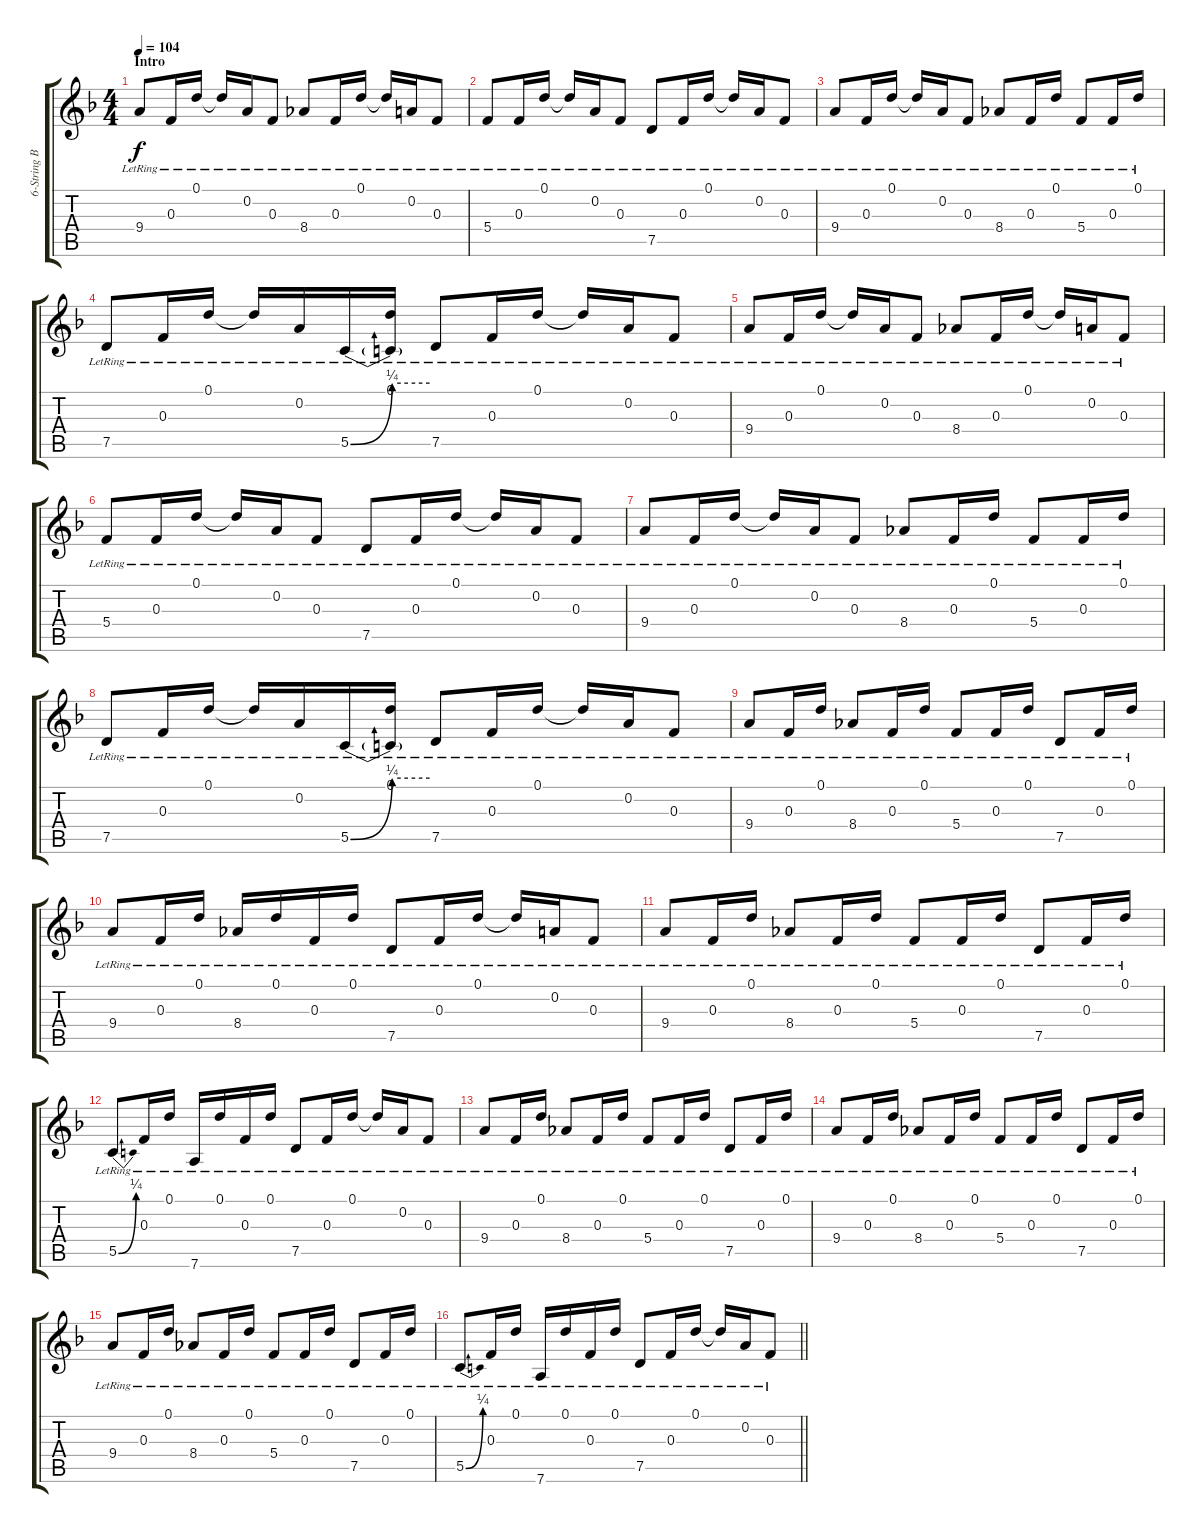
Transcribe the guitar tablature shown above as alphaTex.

\track ("6-String Banjo" "6-String B") {instrument banjo}
\staff {score tabs}
\tuning (D4 A3 F3 C3 G2 D2) {hide}
\displaytranspose 12
\ts (4 4)
\section ("" "Intro")
\tempo 104
\clef g2
\ks dminor
9.4{lr}.8{dy f instrument banjo} 0.3{lr}.16 0.1{lr}.16 0.1{lr t}.16 0.2{lr}.16 0.3{lr}.8 8.4{lr}.8 0.3{lr}.16 0.1{lr}.16 0.1{lr t}.16 0.2{lr}.16 0.3{lr}.8 |
5.4{lr}.8 0.3{lr}.16 0.1{lr}.16 0.1{lr t}.16 0.2{lr}.16 0.3{lr}.8 7.5{lr}.8 0.3{lr}.16 0.1{lr}.16 0.1{lr t}.16 0.2{lr}.16 0.3{lr}.8 |
9.4{lr}.8 0.3{lr}.16 0.1{lr}.16 0.1{lr t}.16 0.2{lr}.16 0.3{lr}.8 8.4{lr}.8 0.3{lr}.16 0.1{lr}.16 5.4{lr}.8 0.3{lr}.16 0.1{lr}.16 |
7.5{lr}.8 0.3{lr}.16 0.1{lr}.16 0.1{lr t}.16 0.2{lr}.16 5.5{be (bend 0 0 60 1) lr}.16 (0.1{lr} 5.5{be (hold 0 1 60 1) lr t}).16 7.5{lr}.8 0.3{lr}.16 0.1{lr}.16 0.1{lr t}.16 0.2{lr}.16 0.3{lr}.8 |
9.4{lr}.8 0.3{lr}.16 0.1{lr}.16 0.1{lr t}.16 0.2{lr}.16 0.3{lr}.8 8.4{lr}.8 0.3{lr}.16 0.1{lr}.16 0.1{lr t}.16 0.2{lr}.16 0.3{lr}.8 |
5.4{lr}.8 0.3{lr}.16 0.1{lr}.16 0.1{lr t}.16 0.2{lr}.16 0.3{lr}.8 7.5{lr}.8 0.3{lr}.16 0.1{lr}.16 0.1{lr t}.16 0.2{lr}.16 0.3{lr}.8 |
9.4{lr}.8 0.3{lr}.16 0.1{lr}.16 0.1{lr t}.16 0.2{lr}.16 0.3{lr}.8 8.4{lr}.8 0.3{lr}.16 0.1{lr}.16 5.4{lr}.8 0.3{lr}.16 0.1{lr}.16 |
7.5{lr}.8 0.3{lr}.16 0.1{lr}.16 0.1{lr t}.16 0.2{lr}.16 5.5{be (bend 0 0 60 1) lr}.16 (0.1{lr} 5.5{be (hold 0 1 60 1) lr t}).16 7.5{lr}.8 0.3{lr}.16 0.1{lr}.16 0.1{lr t}.16 0.2{lr}.16 0.3{lr}.8 |
9.4{lr}.8 0.3{lr}.16 0.1{lr}.16 8.4{lr}.8 0.3{lr}.16 0.1{lr}.16 5.4{lr}.8 0.3{lr}.16 0.1{lr}.16 7.5{lr}.8 0.3{lr}.16 0.1{lr}.16 |
9.4{lr}.8 0.3{lr}.16 0.1{lr}.16 8.4{lr}.16 0.1{lr}.16 0.3{lr}.16 0.1{lr}.16 7.5{lr}.8 0.3{lr}.16 0.1{lr}.16 0.1{lr t}.16 0.2{lr}.16 0.3{lr}.8 |
9.4{lr}.8 0.3{lr}.16 0.1{lr}.16 8.4{lr}.8 0.3{lr}.16 0.1{lr}.16 5.4{lr}.8 0.3{lr}.16 0.1{lr}.16 7.5{lr}.8 0.3{lr}.16 0.1{lr}.16 |
5.5{be (bend 0 0 60 1) lr}.8 0.3{lr}.16 0.1{lr}.16 7.6{lr}.16 0.1{lr}.16 0.3{lr}.16 0.1{lr}.16 7.5{lr}.8 0.3{lr}.16 0.1{lr}.16 0.1{lr t}.16 0.2{lr}.16 0.3{lr}.8 |
9.4{lr}.8 0.3{lr}.16 0.1{lr}.16 8.4{lr}.8 0.3{lr}.16 0.1{lr}.16 5.4{lr}.8 0.3{lr}.16 0.1{lr}.16 7.5{lr}.8 0.3{lr}.16 0.1{lr}.16 |
9.4{lr}.8 0.3{lr}.16 0.1{lr}.16 8.4{lr}.8 0.3{lr}.16 0.1{lr}.16 5.4{lr}.8 0.3{lr}.16 0.1{lr}.16 7.5{lr}.8 0.3{lr}.16 0.1{lr}.16 |
9.4{lr}.8 0.3{lr}.16 0.1{lr}.16 8.4{lr}.8 0.3{lr}.16 0.1{lr}.16 5.4{lr}.8 0.3{lr}.16 0.1{lr}.16 7.5{lr}.8 0.3{lr}.16 0.1{lr}.16 |
\barLineRight lightlight
5.5{be (bend 0 0 60 1) lr}.8 0.3{lr}.16 0.1{lr}.16 7.6{lr}.16 0.1{lr}.16 0.3{lr}.16 0.1{lr}.16 7.5{lr}.8 0.3{lr}.16 0.1{lr}.16 0.1{lr t}.16 0.2{lr}.16 0.3{lr}.8
